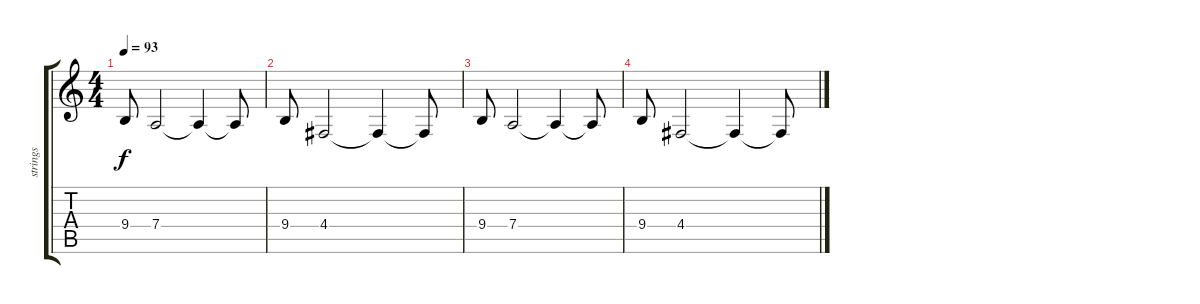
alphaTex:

\track ("strings" "strings") {instrument violin}
\staff {score tabs}
\tuning (E4 B3 G3 D3 A2 E2) {hide}
\ts (4 4)
\tempo 93
\clef g2
\ks c
9.4.8{dy f} 7.4.2 7.4{t}.4 7.4{t}.8 |
9.4.8 4.4.2 4.4{t}.4 4.4{t}.8 |
9.4.8 7.4.2 7.4{t}.4 7.4{t}.8 |
9.4.8 4.4.2 4.4{t}.4 4.4{t}.8
